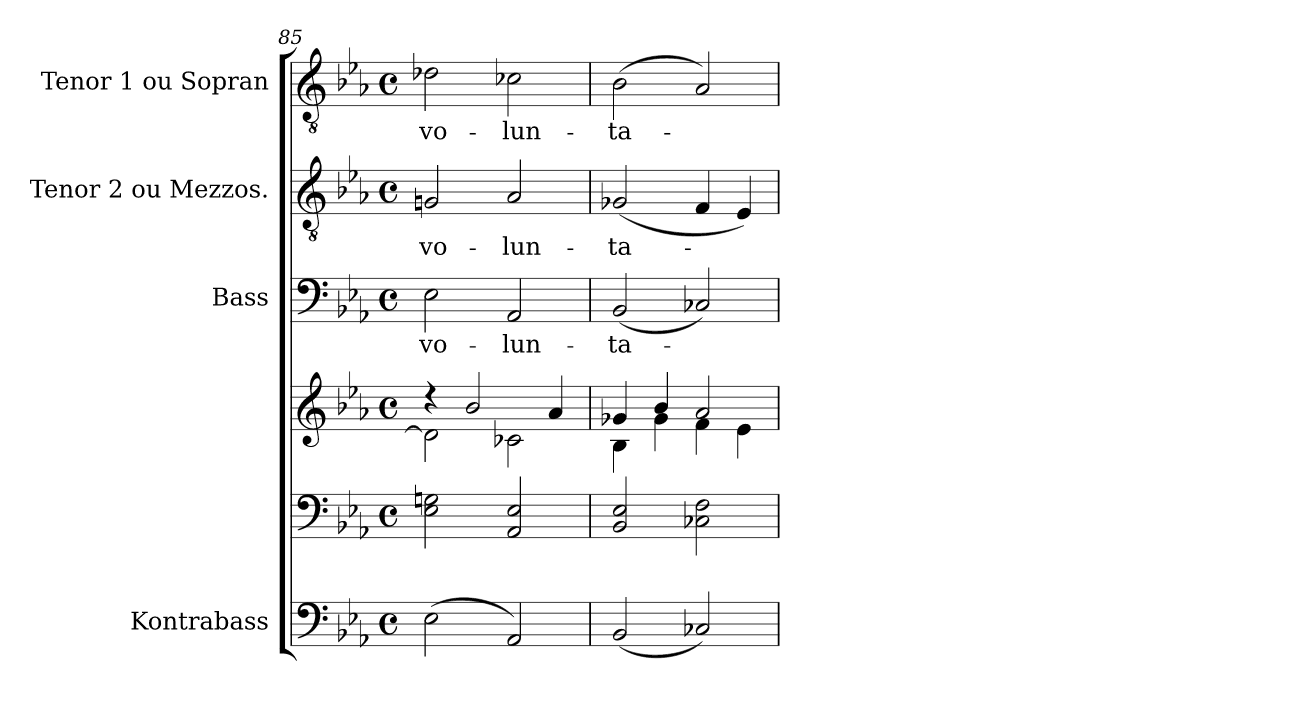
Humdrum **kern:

**kern	**kern	**kern	**kern	**text	**kern	**text	**kern	**text
*part5	*part4	*part4	*part3	*part3	*part2	*part2	*part1	*part1
*staff6	*staff5	*staff4	*staff3	*staff3	*staff2	*staff2	*staff1	*staff1
*I"Kontrabass	*	*	*I"Bass	*	*I"Tenor 2 ou Mezzos.	*	*I"Tenor 1 ou Sopran	*
*I'Kb.	*	*	*	*	*	*	*	*
*clefF4	*clefF4	*clefG2	*clefF4	*	*clefGv2	*	*clefGv2	*
*ITrd7c12	*	*	*	*	*	*	*	*
*k[b-e-a-]	*k[b-e-a-]	*k[b-e-a-]	*k[b-e-a-]	*	*k[b-e-a-]	*	*k[b-e-a-]	*
*E-:	*E-:	*E-:	*E-:	*	*E-:	*	*E-:	*
*M4/4	*M4/4	*M4/4	*M4/4	*	*M4/4	*	*M4/4	*
*met(c)	*met(c)	*met(c)	*met(c)	*	*met(c)	*	*met(c)	*
=85	=85	=85	=85	=85	=85	=85	=85	=85
*	*	*^	*	*	*	*	*	*
!	!	!	!	!	!LO:LY:b	!	!LO:LY:b	!	!LO:LY:b
(>2EE-\	2E-\ 2Gn\	4r	2d-\]	2E-\	vo-	2Gn/	vo-	2d-X\	vo-
.	.	2b-/	.	.	.	.	.	.	.
!	!	!	!	!	!LO:LY:b	!	!LO:LY:b	!	!LO:LY:b
2AAA-/)	2AA-/ 2E-/	.	2c-X\	2AA-/	-lun-	2A-/	-lun-	2c-X\	-lun-
.	.	4a-/	.	.	.	.	.	.	.
=86	=86	=86	=86	=86	=86	=86	=86	=86	=86
!	!	!	!	!	!LO:LY:b	!	!LO:LY:b	!	!LO:LY:b
(<2BBB-/	2BB-/ 2E-/	4g-X/	4B-\	(<2BB-/	-ta-	(<2G-X/	-ta-	(>2B-\	-ta-
.	.	4b-/	4g-\	.	.	.	.	.	.
2CC-X/)	2C-X\ 2F\	2a-/	4f\	2C-X/)	.	4F/	.	2A-/)	.
.	.	.	4e-\	.	.	4E-/)	.	.	.
*	*	*v	*v	*	*	*	*	*	*
=	=	=	=	=	=	=	=	=
*-	*-	*-	*-	*-	*-	*-	*-	*-
